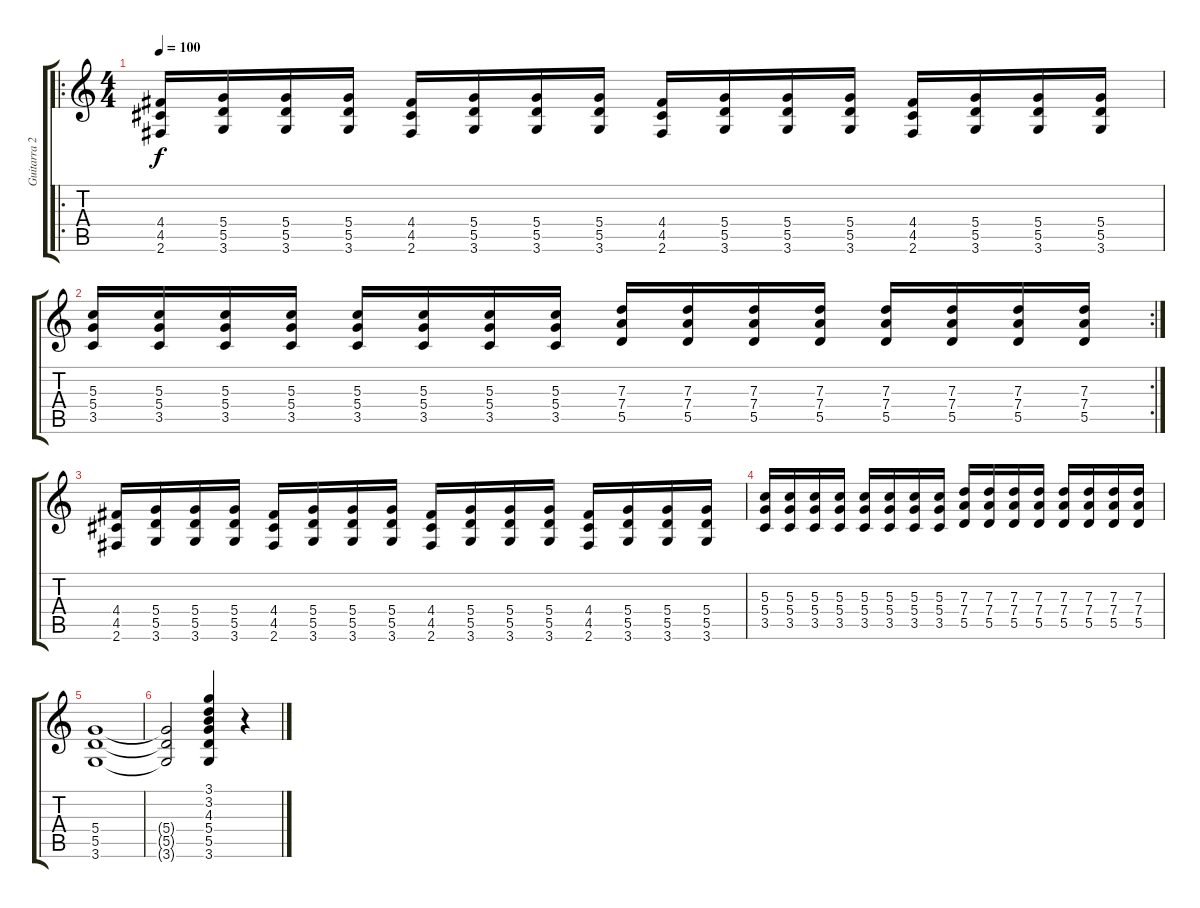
\track ("Guitarra 2" "Guitarra 2") {instrument distortionguitar}
\staff {score tabs}
\tuning (E4 B3 G3 D3 A2 E2) {hide}
\ro
\ts (4 4)
\tempo 100
\clef g2
\ks c
(4.4 4.5 2.6).16{dy f} (5.4 5.5 3.6).16 (5.4 5.5 3.6).16 (5.4 5.5 3.6).16 (4.4 4.5 2.6).16 (5.4 5.5 3.6).16 (5.4 5.5 3.6).16 (5.4 5.5 3.6).16 (4.4 4.5 2.6).16 (5.4 5.5 3.6).16 (5.4 5.5 3.6).16 (5.4 5.5 3.6).16 (4.4 4.5 2.6).16 (5.4 5.5 3.6).16 (5.4 5.5 3.6).16 (5.4 5.5 3.6).16 |
\rc 2
(5.3 5.4 3.5).16 (5.3 5.4 3.5).16 (5.3 5.4 3.5).16 (5.3 5.4 3.5).16 (5.3 5.4 3.5).16 (5.3 5.4 3.5).16 (5.3 5.4 3.5).16 (5.3 5.4 3.5).16 (7.3 7.4 5.5).16 (7.3 7.4 5.5).16 (7.3 7.4 5.5).16 (7.3 7.4 5.5).16 (7.3 7.4 5.5).16 (7.3 7.4 5.5).16 (7.3 7.4 5.5).16 (7.3 7.4 5.5).16 |
(4.4 4.5 2.6).16 (5.4 5.5 3.6).16 (5.4 5.5 3.6).16 (5.4 5.5 3.6).16 (4.4 4.5 2.6).16 (5.4 5.5 3.6).16 (5.4 5.5 3.6).16 (5.4 5.5 3.6).16 (4.4 4.5 2.6).16 (5.4 5.5 3.6).16 (5.4 5.5 3.6).16 (5.4 5.5 3.6).16 (4.4 4.5 2.6).16 (5.4 5.5 3.6).16 (5.4 5.5 3.6).16 (5.4 5.5 3.6).16 |
(5.3 5.4 3.5).16 (5.3 5.4 3.5).16 (5.3 5.4 3.5).16 (5.3 5.4 3.5).16 (5.3 5.4 3.5).16 (5.3 5.4 3.5).16 (5.3 5.4 3.5).16 (5.3 5.4 3.5).16 (7.3 7.4 5.5).16 (7.3 7.4 5.5).16 (7.3 7.4 5.5).16 (7.3 7.4 5.5).16 (7.3 7.4 5.5).16 (7.3 7.4 5.5).16 (7.3 7.4 5.5).16 (7.3 7.4 5.5).16 |
(5.4 5.5 3.6).1 |
(5.4{t} 5.5{t} 3.6{t}).2 (3.1 3.2 4.3 5.4 5.5 3.6).4 r.4
